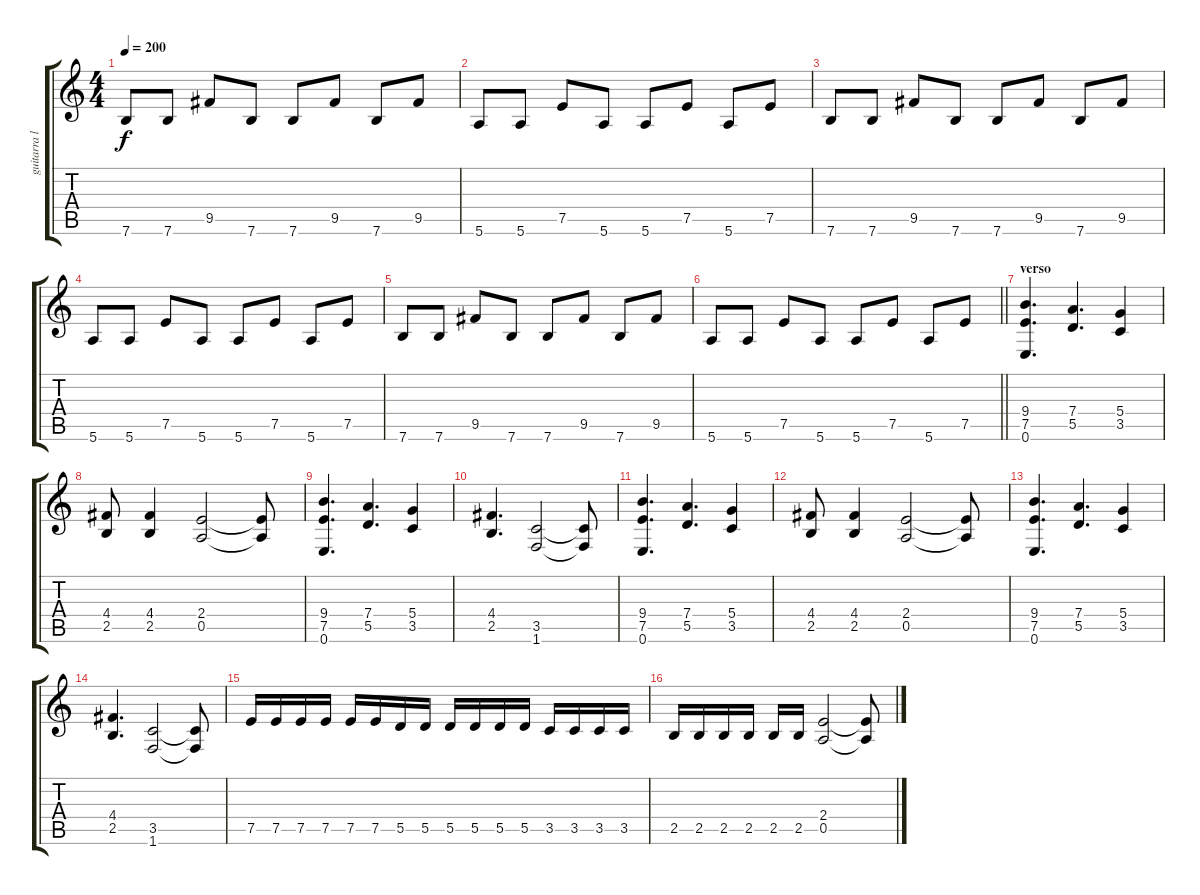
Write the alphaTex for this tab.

\track ("guitarra lider" "guitarra l") {instrument distortionguitar}
\staff {score tabs}
\tuning (E4 B3 G3 D3 A2 E2) {hide}
\ts (4 4)
\tempo 200
\clef g2
\ks c
7.6.8{dy f} 7.6.8 9.5.8 7.6.8 7.6.8 9.5.8 7.6.8 9.5.8 |
5.6.8 5.6.8 7.5.8 5.6.8 5.6.8 7.5.8 5.6.8 7.5.8 |
7.6.8 7.6.8 9.5.8 7.6.8 7.6.8 9.5.8 7.6.8 9.5.8 |
5.6.8 5.6.8 7.5.8 5.6.8 5.6.8 7.5.8 5.6.8 7.5.8 |
7.6.8 7.6.8 9.5.8 7.6.8 7.6.8 9.5.8 7.6.8 9.5.8 |
\barLineRight lightlight
5.6.8 5.6.8 7.5.8 5.6.8 5.6.8 7.5.8 5.6.8 7.5.8 |
\section ("" "verso")
(9.4 7.5 0.6).4{d} (7.4 5.5).4{d} (5.4 3.5).4 |
(4.4 2.5).8 (4.4 2.5).4 (2.4 0.5).2 (2.4{t} 0.5{t}).8 |
(9.4 7.5 0.6).4{d} (7.4 5.5).4{d} (5.4 3.5).4 |
(4.4 2.5).4{d} (3.5 1.6).2 (3.5{t} 1.6{t}).8 |
(9.4 7.5 0.6).4{d} (7.4 5.5).4{d} (5.4 3.5).4 |
(4.4 2.5).8 (4.4 2.5).4 (2.4 0.5).2 (2.4{t} 0.5{t}).8 |
(9.4 7.5 0.6).4{d} (7.4 5.5).4{d} (5.4 3.5).4 |
(4.4 2.5).4{d} (3.5 1.6).2 (3.5{t} 1.6{t}).8 |
7.5.16 7.5.16 7.5.16 7.5.16 7.5.16 7.5.16 5.5.16 5.5.16 5.5.16 5.5.16 5.5.16 5.5.16 3.5.16 3.5.16 3.5.16 3.5.16 |
2.5.16 2.5.16 2.5.16 2.5.16 2.5.16 2.5.16 (2.4 0.5).2 (2.4{t} 0.5{t}).8
